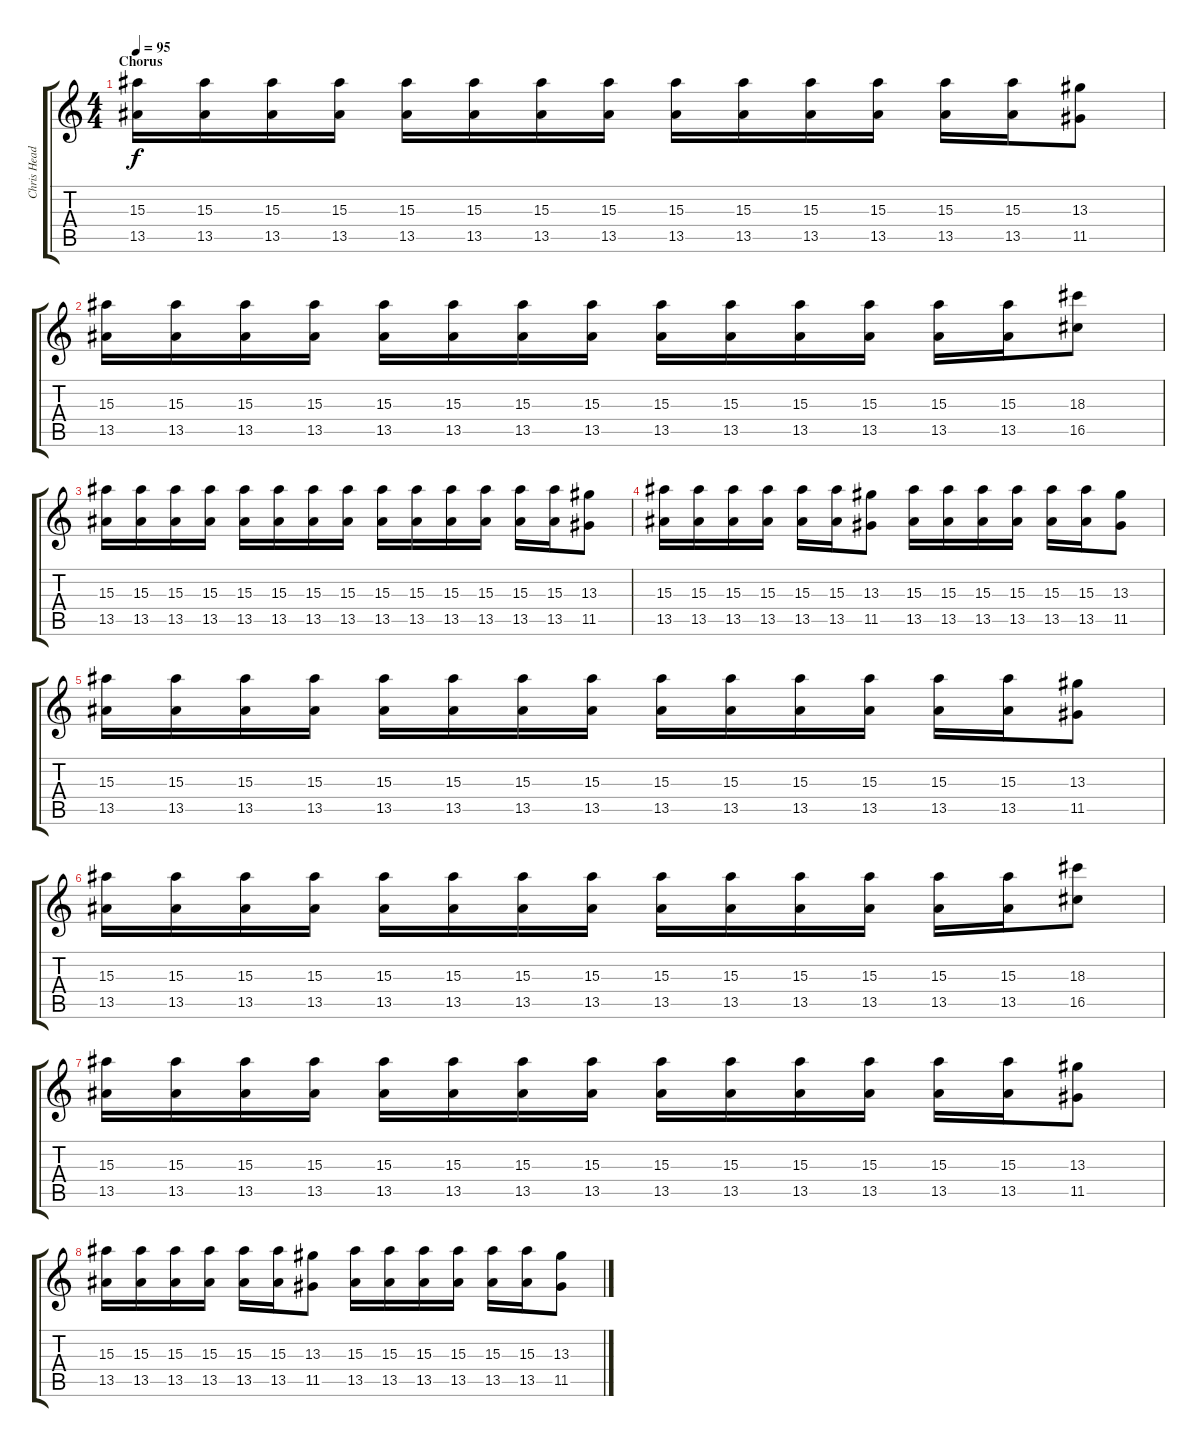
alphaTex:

\track ("Chris Head" "Chris Head") {instrument distortionguitar}
\staff {score tabs}
\tuning (E4 B3 G3 D3 A2 E2) {hide}
\ts (4 4)
\section ("" "Chorus")
\tempo 95
\clef g2
\ks c
(15.3 13.5).16{dy f} (15.3 13.5).16 (15.3 13.5).16 (15.3 13.5).16 (15.3 13.5).16 (15.3 13.5).16 (15.3 13.5).16 (15.3 13.5).16 (15.3 13.5).16 (15.3 13.5).16 (15.3 13.5).16 (15.3 13.5).16 (15.3 13.5).16 (15.3 13.5).16 (13.3 11.5).8 |
(15.3 13.5).16 (15.3 13.5).16 (15.3 13.5).16 (15.3 13.5).16 (15.3 13.5).16 (15.3 13.5).16 (15.3 13.5).16 (15.3 13.5).16 (15.3 13.5).16 (15.3 13.5).16 (15.3 13.5).16 (15.3 13.5).16 (15.3 13.5).16 (15.3 13.5).16 (18.3 16.5).8 |
(15.3 13.5).16 (15.3 13.5).16 (15.3 13.5).16 (15.3 13.5).16 (15.3 13.5).16 (15.3 13.5).16 (15.3 13.5).16 (15.3 13.5).16 (15.3 13.5).16 (15.3 13.5).16 (15.3 13.5).16 (15.3 13.5).16 (15.3 13.5).16 (15.3 13.5).16 (13.3 11.5).8 |
(15.3 13.5).16 (15.3 13.5).16 (15.3 13.5).16 (15.3 13.5).16 (15.3 13.5).16 (15.3 13.5).16 (13.3 11.5).8 (15.3 13.5).16 (15.3 13.5).16 (15.3 13.5).16 (15.3 13.5).16 (15.3 13.5).16 (15.3 13.5).16 (13.3 11.5).8 |
(15.3 13.5).16 (15.3 13.5).16 (15.3 13.5).16 (15.3 13.5).16 (15.3 13.5).16 (15.3 13.5).16 (15.3 13.5).16 (15.3 13.5).16 (15.3 13.5).16 (15.3 13.5).16 (15.3 13.5).16 (15.3 13.5).16 (15.3 13.5).16 (15.3 13.5).16 (13.3 11.5).8 |
(15.3 13.5).16 (15.3 13.5).16 (15.3 13.5).16 (15.3 13.5).16 (15.3 13.5).16 (15.3 13.5).16 (15.3 13.5).16 (15.3 13.5).16 (15.3 13.5).16 (15.3 13.5).16 (15.3 13.5).16 (15.3 13.5).16 (15.3 13.5).16 (15.3 13.5).16 (18.3 16.5).8 |
(15.3 13.5).16 (15.3 13.5).16 (15.3 13.5).16 (15.3 13.5).16 (15.3 13.5).16 (15.3 13.5).16 (15.3 13.5).16 (15.3 13.5).16 (15.3 13.5).16 (15.3 13.5).16 (15.3 13.5).16 (15.3 13.5).16 (15.3 13.5).16 (15.3 13.5).16 (13.3 11.5).8 |
(15.3 13.5).16 (15.3 13.5).16 (15.3 13.5).16 (15.3 13.5).16 (15.3 13.5).16 (15.3 13.5).16 (13.3 11.5).8 (15.3 13.5).16 (15.3 13.5).16 (15.3 13.5).16 (15.3 13.5).16 (15.3 13.5).16 (15.3 13.5).16 (13.3 11.5).8
